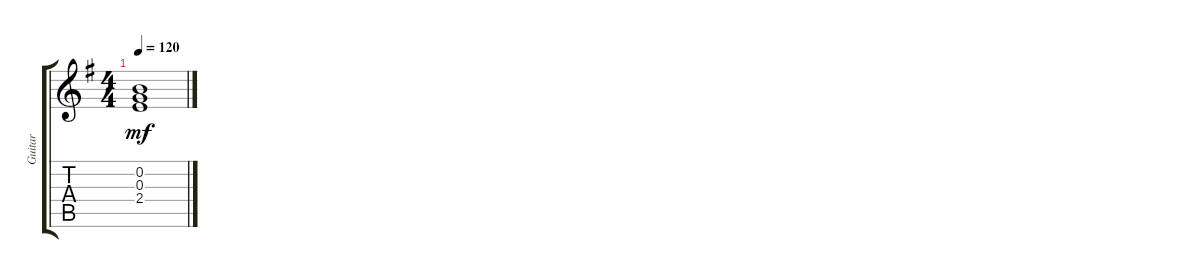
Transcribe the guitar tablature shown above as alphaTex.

\track ("Guitar" "Guitar") {instrument acousticguitarnylon}
\staff {score tabs}
\tuning (E4 B3 G3 D3 A2 E2) {hide}
\ts (4 4)
\tempo 120
\clef g2
\ks g
(0.2 0.3 2.4).1{dy mf}
